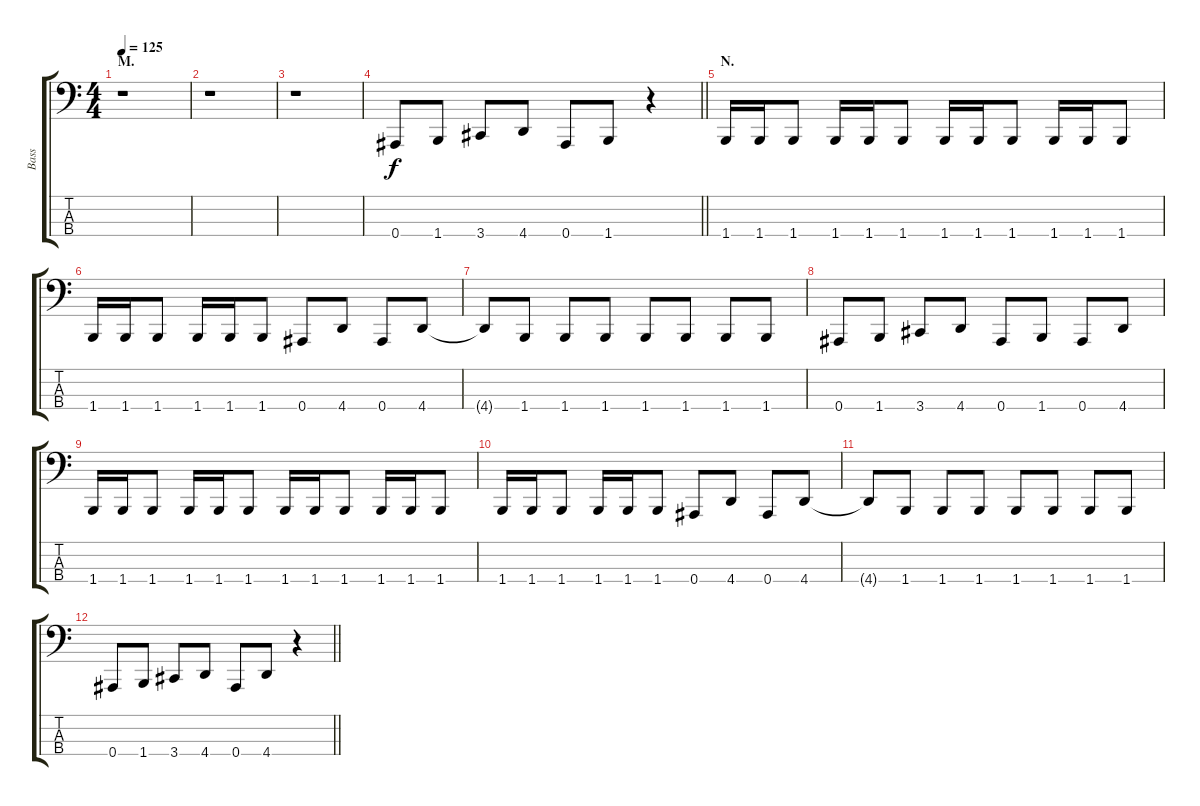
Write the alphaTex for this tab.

\track ("Bass" "Bass") {instrument electricbasspick}
\staff {score tabs}
\tuning (Eb2 Bb1 F1 Bb0) {hide}
\ts (4 4)
\section ("" "M.")
\tempo 125
\clef f4
\ks c
r.1{dy f} |
r.1 |
r.1 |
\barLineRight lightlight
0.4.8 1.4.8 3.4.8 4.4.8 0.4.8 1.4.8 r.4 |
\section ("" "N.")
1.4.16 1.4.16 1.4.8 1.4.16 1.4.16 1.4.8 1.4.16 1.4.16 1.4.8 1.4.16 1.4.16 1.4.8 |
1.4.16 1.4.16 1.4.8 1.4.16 1.4.16 1.4.8 0.4.8 4.4.8 0.4.8 4.4.8 |
4.4{t}.8 1.4.8 1.4.8 1.4.8 1.4.8 1.4.8 1.4.8 1.4.8 |
0.4.8 1.4.8 3.4.8 4.4.8 0.4.8 1.4.8 0.4.8 4.4.8 |
1.4.16 1.4.16 1.4.8 1.4.16 1.4.16 1.4.8 1.4.16 1.4.16 1.4.8 1.4.16 1.4.16 1.4.8 |
1.4.16 1.4.16 1.4.8 1.4.16 1.4.16 1.4.8 0.4.8 4.4.8 0.4.8 4.4.8 |
4.4{t}.8 1.4.8 1.4.8 1.4.8 1.4.8 1.4.8 1.4.8 1.4.8 |
\barLineRight lightlight
0.4.8 1.4.8 3.4.8 4.4.8 0.4.8 4.4.8 r.4
